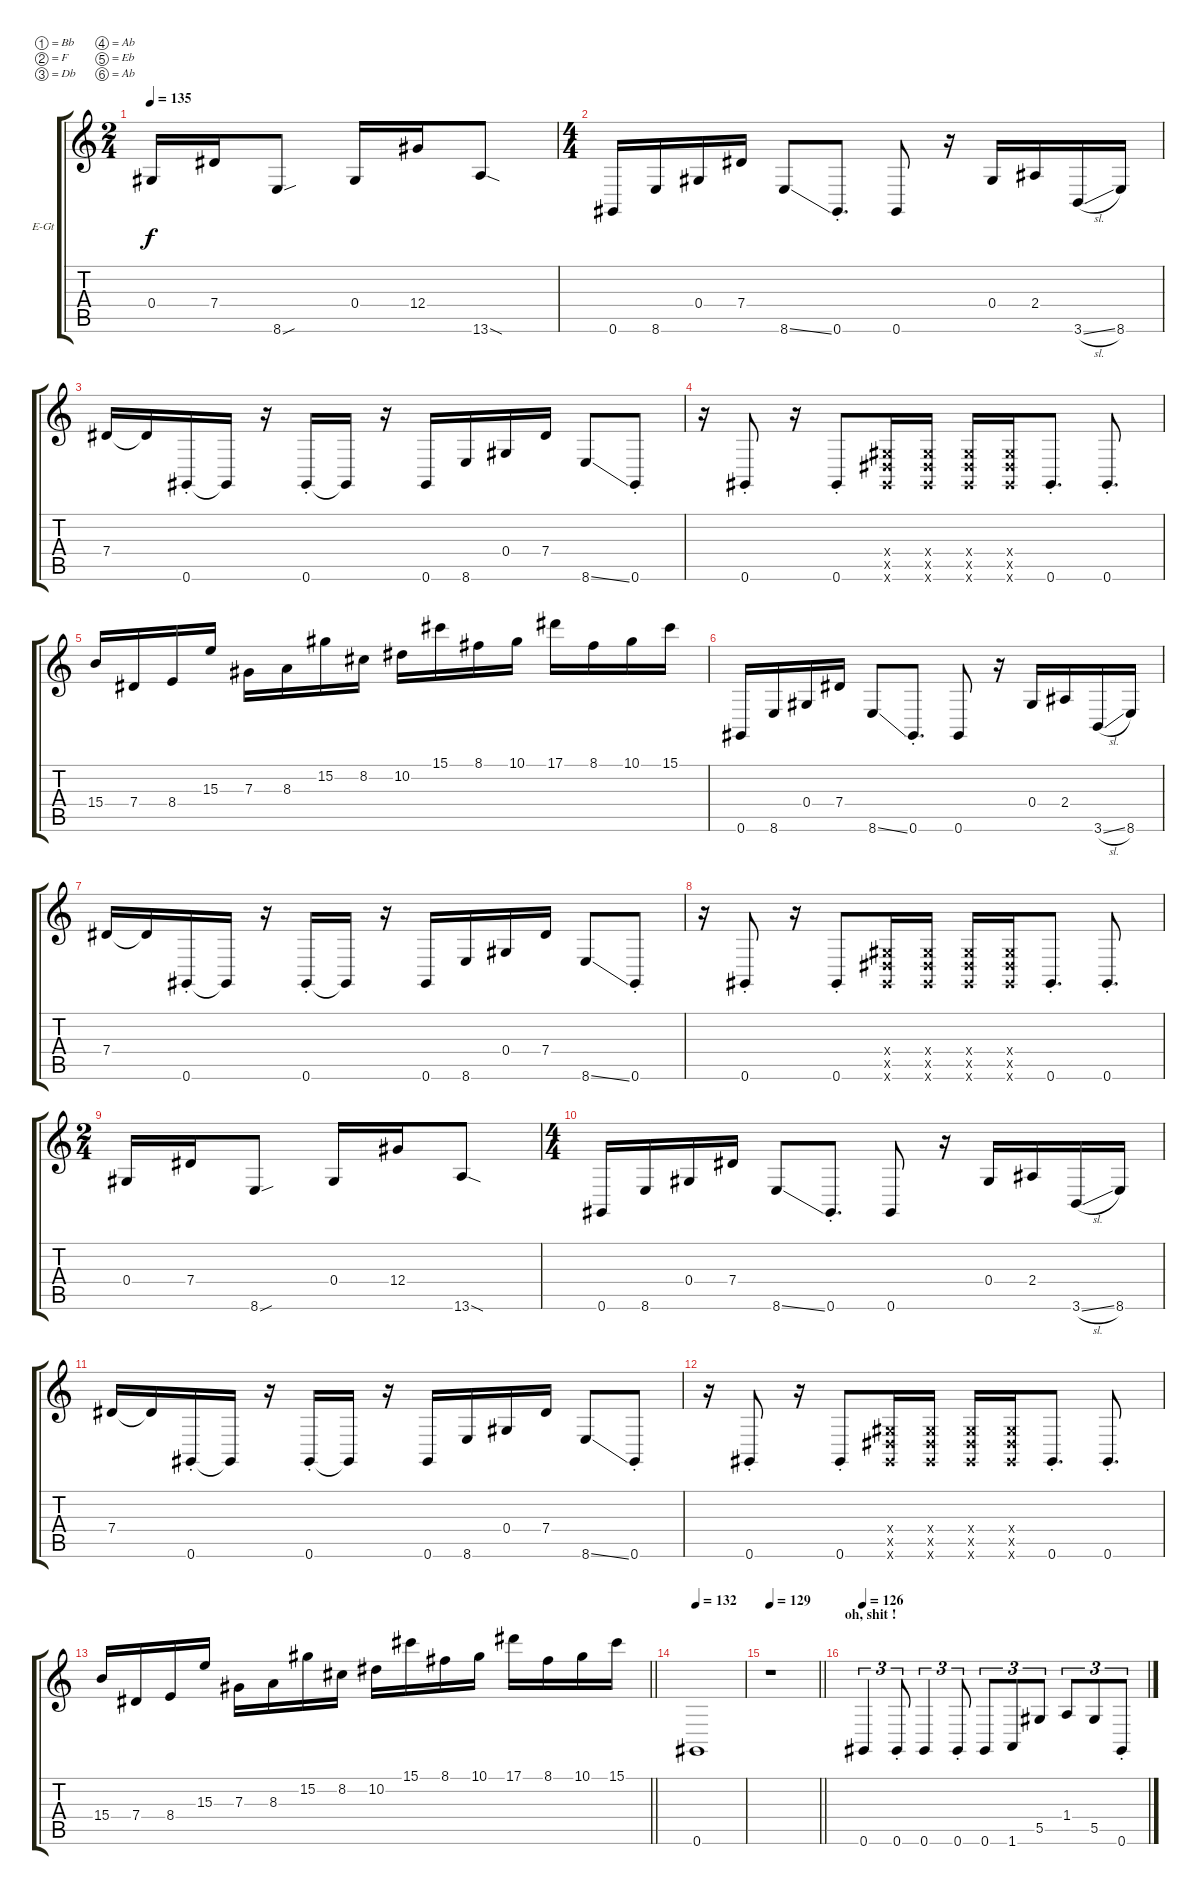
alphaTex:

\bracketExtendMode groupsimilarinstruments
\firstSystemTrackNameOrientation horizontal
\otherSystemsTrackNameOrientation horizontal
\track ("Owl" "E-Gt") {instrument distortionguitar}
\staff {score tabs}
\tuning (Bb3 F3 Db3 Ab2 Eb2 Ab1)
\ts (2 4)
\tempo 135
\clef g2
\ks c
0.4.16{dy f} 7.4.16 8.6{sou}.8 0.4.16 12.4.16 13.6{sod}.8 |
\ts (4 4)
0.6.16 8.6.16 0.4.16 7.4.16 8.6{ss}.8 0.6{st}.8{d} 0.6.8 r.16 0.4.16 2.4.16 3.6{sl}.16 8.6.16 |
7.4.16 7.4{t}.16 0.6{st}.16 0.6{t}.16 r.16 0.6{st}.16 0.6{t}.16 r.16 0.6.16 8.6.16 0.4.16 7.4.16 8.6{ss}.8 0.6{st}.8 |
r.16 0.6{st}.8 r.16 0.6{st}.8 (0.4{x} 0.5{x} 0.6{x}).16 (0.4{x} 0.5{x} 0.6{x}).16 (0.4{x} 0.5{x} 0.6{x}).16 (0.4{x} 0.5{x} 0.6{x}).16 0.6{st}.8{d} 0.6{st}.8{d} |
15.4.16 7.4.16 8.4.16 15.3.16 7.3.16 8.3.16 15.2.16 8.2.16 10.2.16 15.1.16 8.1.16 10.1.16 17.1.16 8.1.16 10.1.16 15.1.16 |
0.6.16 8.6.16 0.4.16 7.4.16 8.6{ss}.8 0.6{st}.8{d} 0.6.8 r.16 0.4.16 2.4.16 3.6{sl}.16 8.6.16 |
7.4.16 7.4{t}.16 0.6{st}.16 0.6{t}.16 r.16 0.6{st}.16 0.6{t}.16 r.16 0.6.16 8.6.16 0.4.16 7.4.16 8.6{ss}.8 0.6{st}.8 |
r.16 0.6{st}.8 r.16 0.6{st}.8 (0.4{x} 0.5{x} 0.6{x}).16 (0.4{x} 0.5{x} 0.6{x}).16 (0.4{x} 0.5{x} 0.6{x}).16 (0.4{x} 0.5{x} 0.6{x}).16 0.6{st}.8{d} 0.6{st}.8{d} |
\ts (2 4)
0.4.16 7.4.16 8.6{sou}.8 0.4.16 12.4.16 13.6{sod}.8 |
\ts (4 4)
0.6.16 8.6.16 0.4.16 7.4.16 8.6{ss}.8 0.6{st}.8{d} 0.6.8 r.16 0.4.16 2.4.16 3.6{sl}.16 8.6.16 |
7.4.16 7.4{t}.16 0.6{st}.16 0.6{t}.16 r.16 0.6{st}.16 0.6{t}.16 r.16 0.6.16 8.6.16 0.4.16 7.4.16 8.6{ss}.8 0.6{st}.8 |
r.16 0.6{st}.8 r.16 0.6{st}.8 (0.4{x} 0.5{x} 0.6{x}).16 (0.4{x} 0.5{x} 0.6{x}).16 (0.4{x} 0.5{x} 0.6{x}).16 (0.4{x} 0.5{x} 0.6{x}).16 0.6{st}.8{d} 0.6{st}.8{d} |
\barLineRight lightlight
15.4.16 7.4.16 8.4.16 15.3.16 7.3.16 8.3.16 15.2.16 8.2.16 10.2.16 15.1.16 8.1.16 10.1.16 17.1.16 8.1.16 10.1.16 15.1.16 |
\tempo 132
0.6.1 |
\tempo 129
\barLineRight lightlight
r.1 |
\section ("" "oh, shit !")
\tempo 126
0.6.4{tu (3 2)} 0.6{st}.8{tu (3 2)} 0.6.4{tu (3 2)} 0.6{st}.8{tu (3 2)} 0.6.8{tu (3 2)} 1.6.8{tu (3 2)} 5.5.8{tu (3 2)} 1.4.8{tu (3 2)} 5.5.8{tu (3 2)} 0.6{st}.8{tu (3 2)}
